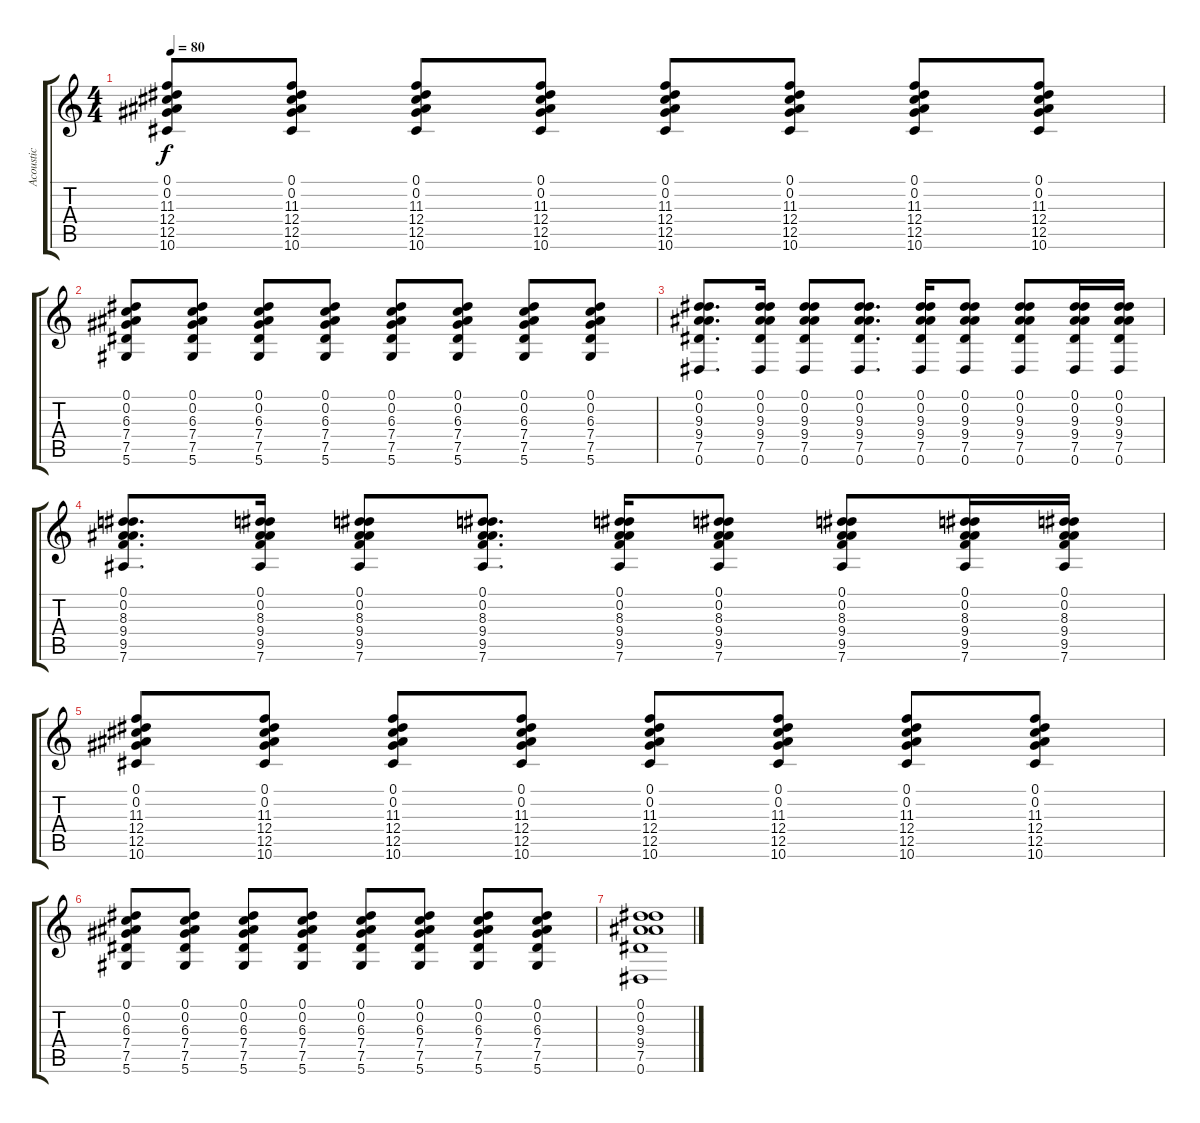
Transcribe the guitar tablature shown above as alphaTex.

\track ("Acoustic" "Acoustic") {instrument acousticguitarsteel}
\staff {score tabs}
\tuning (Eb4 Bb3 Gb3 Db3 Ab2 Eb2) {hide}
\ts (4 4)
\tempo 80
\clef g2
\ks c
(0.1 0.2 11.3 12.4 12.5 10.6).8{dy f} (0.1 0.2 11.3 12.4 12.5 10.6).8 (0.1 0.2 11.3 12.4 12.5 10.6).8 (0.1 0.2 11.3 12.4 12.5 10.6).8 (0.1 0.2 11.3 12.4 12.5 10.6).8 (0.1 0.2 11.3 12.4 12.5 10.6).8 (0.1 0.2 11.3 12.4 12.5 10.6).8 (0.1 0.2 11.3 12.4 12.5 10.6).8 |
(0.1 0.2 6.3 7.4 7.5 5.6).8 (0.1 0.2 6.3 7.4 7.5 5.6).8 (0.1 0.2 6.3 7.4 7.5 5.6).8 (0.1 0.2 6.3 7.4 7.5 5.6).8 (0.1 0.2 6.3 7.4 7.5 5.6).8 (0.1 0.2 6.3 7.4 7.5 5.6).8 (0.1 0.2 6.3 7.4 7.5 5.6).8 (0.1 0.2 6.3 7.4 7.5 5.6).8 |
(0.1 0.2 9.3 9.4 7.5 0.6).8{d} (0.1 0.2 9.3 9.4 7.5 0.6).16 (0.1 0.2 9.3 9.4 7.5 0.6).8 (0.1 0.2 9.3 9.4 7.5 0.6).8{d} (0.1 0.2 9.3 9.4 7.5 0.6).16 (0.1 0.2 9.3 9.4 7.5 0.6).8 (0.1 0.2 9.3 9.4 7.5 0.6).8 (0.1 0.2 9.3 9.4 7.5 0.6).16 (0.1 0.2 9.3 9.4 7.5 0.6).16 |
(0.1 0.2 8.3 9.4 9.5 7.6).8{d} (0.1 0.2 8.3 9.4 9.5 7.6).16 (0.1 0.2 8.3 9.4 9.5 7.6).8 (0.1 0.2 8.3 9.4 9.5 7.6).8{d} (0.1 0.2 8.3 9.4 9.5 7.6).16 (0.1 0.2 8.3 9.4 9.5 7.6).8 (0.1 0.2 8.3 9.4 9.5 7.6).8 (0.1 0.2 8.3 9.4 9.5 7.6).16 (0.1 0.2 8.3 9.4 9.5 7.6).16 |
(0.1 0.2 11.3 12.4 12.5 10.6).8 (0.1 0.2 11.3 12.4 12.5 10.6).8 (0.1 0.2 11.3 12.4 12.5 10.6).8 (0.1 0.2 11.3 12.4 12.5 10.6).8 (0.1 0.2 11.3 12.4 12.5 10.6).8 (0.1 0.2 11.3 12.4 12.5 10.6).8 (0.1 0.2 11.3 12.4 12.5 10.6).8 (0.1 0.2 11.3 12.4 12.5 10.6).8 |
(0.1 0.2 6.3 7.4 7.5 5.6).8 (0.1 0.2 6.3 7.4 7.5 5.6).8 (0.1 0.2 6.3 7.4 7.5 5.6).8 (0.1 0.2 6.3 7.4 7.5 5.6).8 (0.1 0.2 6.3 7.4 7.5 5.6).8 (0.1 0.2 6.3 7.4 7.5 5.6).8 (0.1 0.2 6.3 7.4 7.5 5.6).8 (0.1 0.2 6.3 7.4 7.5 5.6).8 |
(0.1 0.2 9.3 9.4 7.5 0.6).1
